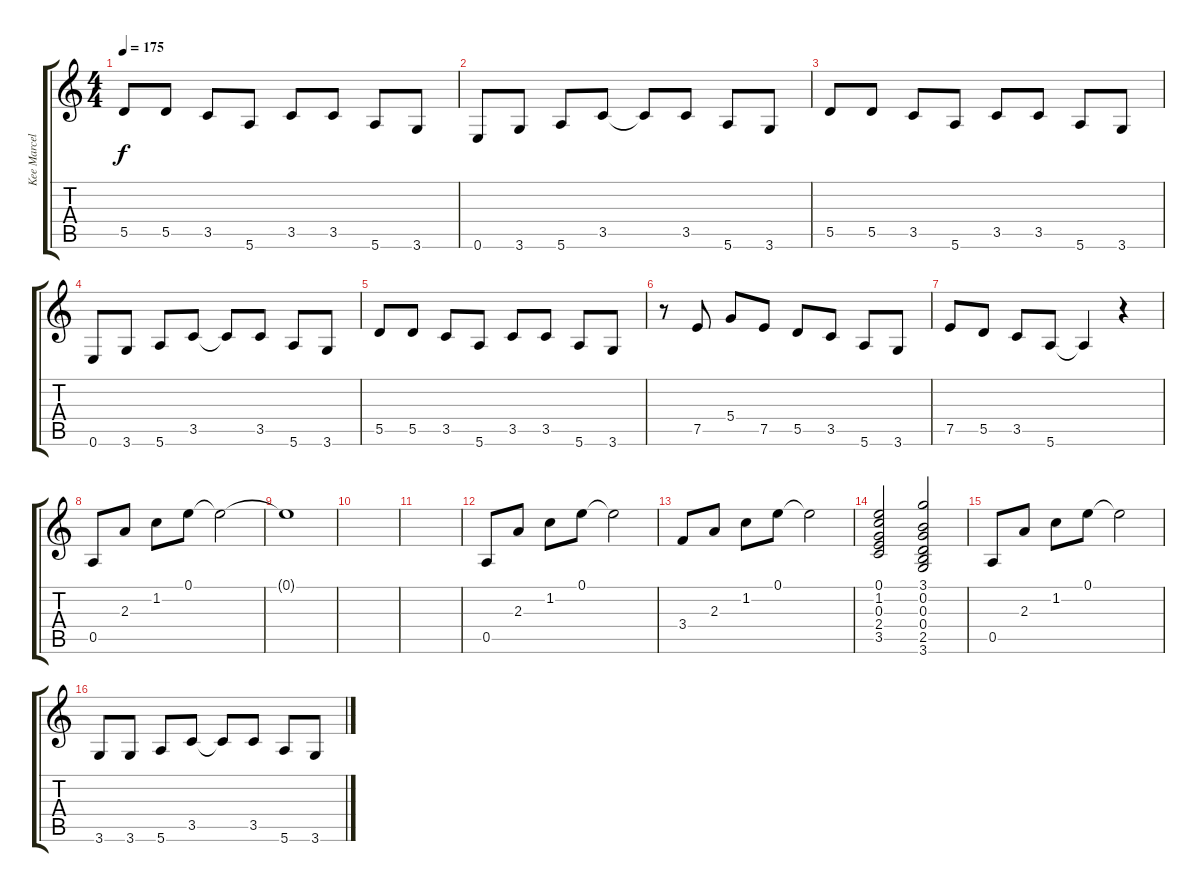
\track ("Kee Marcello" "Kee Marcel") {instrument overdrivenguitar}
\staff {score tabs}
\tuning (E4 B3 G3 D3 A2 E2) {hide}
\ts (4 4)
\tempo 175
\clef g2
\ks c
5.5.8{dy f} 5.5.8 3.5.8 5.6.8 3.5.8 3.5.8 5.6.8 3.6.8 |
0.6.8 3.6.8 5.6.8 3.5.8 3.5{t}.8 3.5.8 5.6.8 3.6.8 |
5.5.8 5.5.8 3.5.8 5.6.8 3.5.8 3.5.8 5.6.8 3.6.8 |
0.6.8 3.6.8 5.6.8 3.5.8 3.5{t}.8 3.5.8 5.6.8 3.6.8 |
5.5.8 5.5.8 3.5.8 5.6.8 3.5.8 3.5.8 5.6.8 3.6.8 |
r.8 7.5.8 5.4.8 7.5.8 5.5.8 3.5.8 5.6.8 3.6.8 |
7.5.8 5.5.8 3.5.8 5.6.8 5.6{t}.4 r.4 |
0.5.8{instrument electricguitarclean} 2.3.8 1.2.8 0.1.8 0.1{t}.2 |
0.1{t}.1 |
|
|
0.5.8 2.3.8 1.2.8 0.1.8 0.1{t}.2 |
3.4.8 2.3.8 1.2.8 0.1.8 0.1{t}.2 |
(0.1 1.2 0.3 2.4 3.5).2 (3.1 0.2 0.3 0.4 2.5 3.6).2 |
0.5.8 2.3.8 1.2.8 0.1.8 0.1{t}.2 |
3.6.8{instrument overdrivenguitar} 3.6.8 5.6.8 3.5.8 3.5{t}.8 3.5.8 5.6.8 3.6.8
